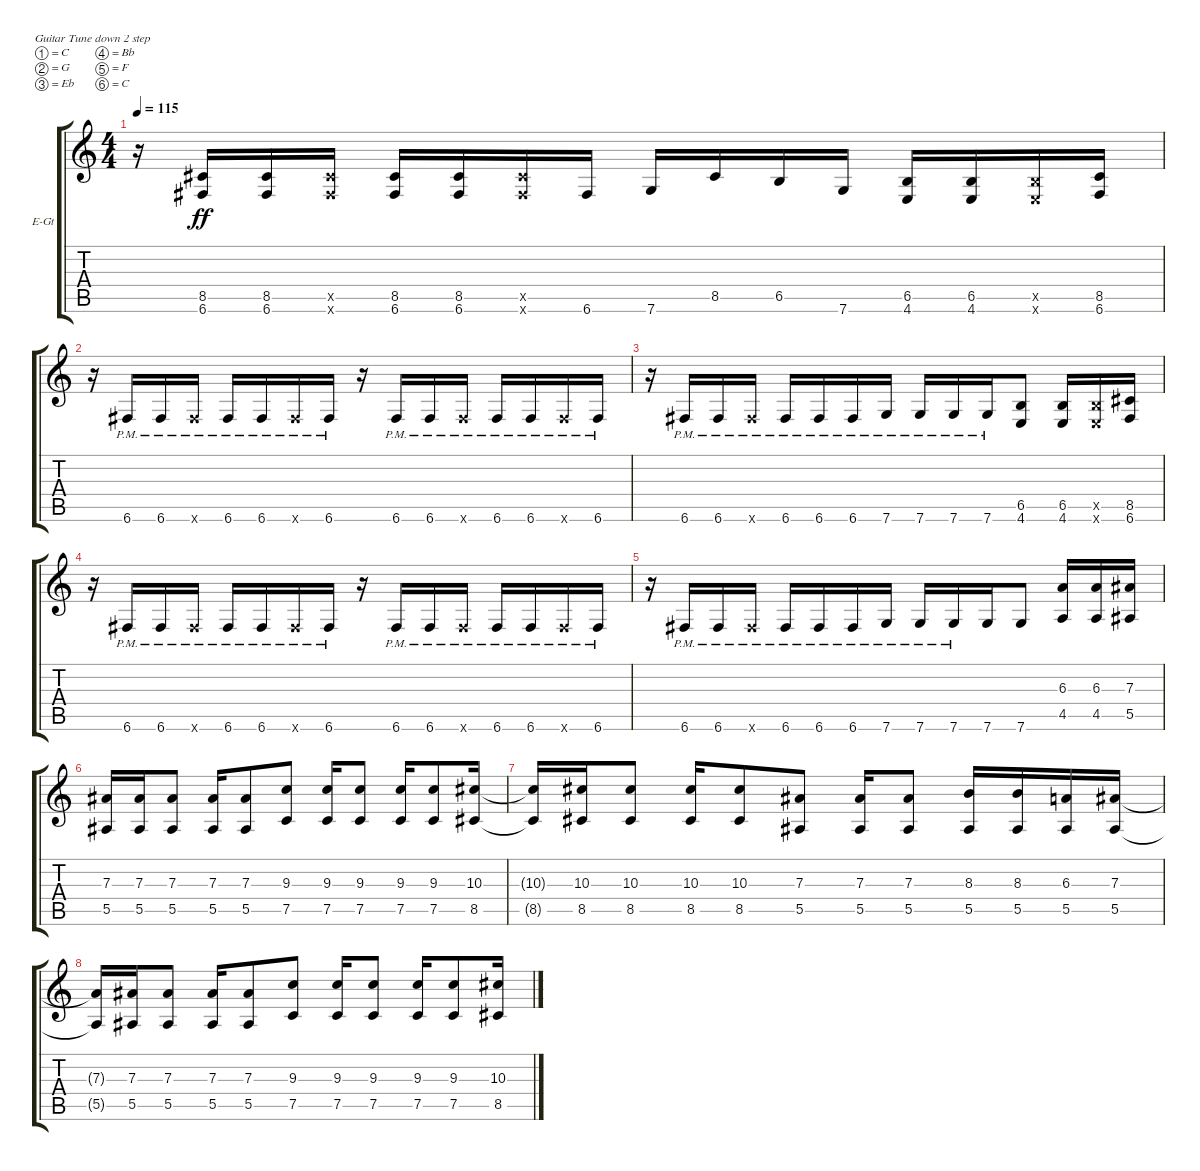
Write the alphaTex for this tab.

\bracketExtendMode groupsimilarinstruments
\firstSystemTrackNameOrientation horizontal
\otherSystemsTrackNameOrientation horizontal
\track ("Electric Guitar 1" "E-Gt") {instrument distortionguitar}
\staff {score tabs}
\tuning (C4 G3 Eb3 Bb2 F2 C2)
\ts (4 4)
\tempo 115
\clef g2
\ks c
r.16{dy ff} (6.6 8.5).16 (6.6 8.5).16 (6.6{x} 8.5{x}).16 (6.6 8.5).16 (6.6 8.5).16 (6.6{x} 8.5{x}).16 6.6.16 7.6.16 8.5.16 6.5.16 7.6.16 (4.6 6.5).16 (4.6 6.5).16 (4.6{x} 6.5{x}).16 (6.6 8.5).16 |
r.16 6.6{pm}.16 6.6{pm}.16 6.6{pm x}.16 6.6{pm}.16 6.6{pm}.16 6.6{pm x}.16 6.6{pm}.16 r.16 6.6{pm}.16 6.6{pm}.16 6.6{pm x}.16 6.6{pm}.16 6.6{pm}.16 6.6{pm x}.16 6.6{pm}.16 |
r.16 6.6{pm}.16 6.6{pm}.16 6.6{pm x}.16 6.6{pm}.16 6.6{pm}.16 6.6{pm}.16 7.6{pm}.16 7.6{pm}.16 7.6{pm}.16 7.6{pm}.16 (4.6 6.5).8 (4.6 6.5).16 (4.6{x} 6.5{x}).16 (6.6 8.5).16 |
r.16 6.6{pm}.16 6.6{pm}.16 6.6{pm x}.16 6.6{pm}.16 6.6{pm}.16 6.6{pm x}.16 6.6{pm}.16 r.16 6.6{pm}.16 6.6{pm}.16 6.6{pm x}.16 6.6{pm}.16 6.6{pm}.16 6.6{pm x}.16 6.6{pm}.16 |
r.16 6.6{pm}.16 6.6{pm}.16 6.6{pm x}.16 6.6{pm}.16 6.6{pm}.16 6.6{pm}.16 7.6{pm}.16 7.6{pm}.16 7.6{pm}.16 7.6.16 7.6.8 (4.5 6.3).16 (4.5 6.3).16 (5.5 7.3).16 |
(5.5 7.3).16 (5.5 7.3).16 (5.5 7.3).8 (5.5 7.3).16 (5.5 7.3).8 (7.5 9.3).8 (7.5 9.3).16 (7.5 9.3).8 (7.5 9.3).16 (7.5 9.3).8 (8.5 10.3).16 |
(8.5{t} 10.3{t}).16 (8.5 10.3).16 (8.5 10.3).8 (8.5 10.3).16 (8.5 10.3).8 (5.5 7.3).8 (5.5 7.3).16 (5.5 7.3).8 (5.5 8.3).16 (5.5 8.3).16 (5.5 6.3).16 (5.5 7.3).16 |
(5.5{t} 7.3{t}).16 (5.5 7.3).16 (5.5 7.3).8 (5.5 7.3).16 (5.5 7.3).8 (7.5 9.3).8 (7.5 9.3).16 (7.5 9.3).8 (7.5 9.3).16 (7.5 9.3).8 (8.5 10.3).16
